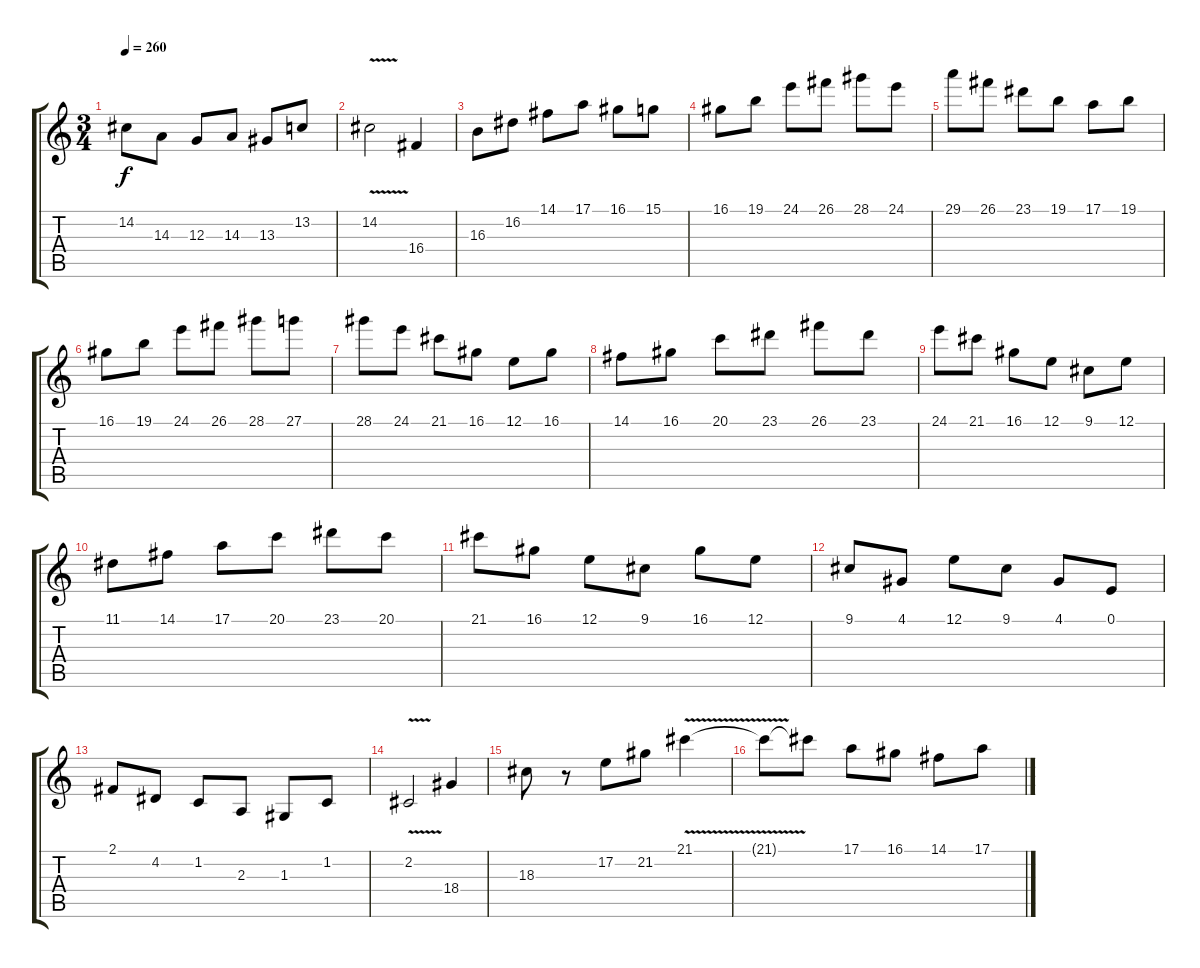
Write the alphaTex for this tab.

\track "" {instrument rockorgan}
\staff {score tabs}
\tuning (E4 B3 G3 D3 A2 E2) {hide}
\ts (3 4)
\tempo 260
\clef g2
\ks c
14.2.8{dy f} 14.3.8 12.3.8 14.3.8 13.3.8 13.2.8 |
14.2{v}.2 16.4.4 |
16.3.8 16.2.8 14.1.8 17.1.8 16.1.8 15.1.8 |
16.1.8 19.1.8 24.1.8 26.1.8 28.1.8 24.1.8 |
29.1.8 26.1.8 23.1.8 19.1.8 17.1.8 19.1.8 |
16.1.8 19.1.8 24.1.8 26.1.8 28.1.8 27.1.8 |
28.1.8 24.1.8 21.1.8 16.1.8 12.1.8 16.1.8 |
14.1.8 16.1.8 20.1.8 23.1.8 26.1.8 23.1.8 |
24.1.8 21.1.8 16.1.8 12.1.8 9.1.8 12.1.8 |
11.1.8 14.1.8 17.1.8 20.1.8 23.1.8 20.1.8 |
21.1.8 16.1.8 12.1.8 9.1.8 16.1.8 12.1.8 |
9.1.8 4.1.8 12.1.8 9.1.8 4.1.8 0.1.8 |
2.1.8 4.2.8 1.2.8 2.3.8 1.3.8 1.2.8 |
2.2{v}.2 18.4.4 |
18.3.8 r.8 17.2.8 21.2.8 21.1{v}.4 |
21.1{t}.8 21.1{t}.8 17.1.8 16.1.8 14.1.8 17.1.8
